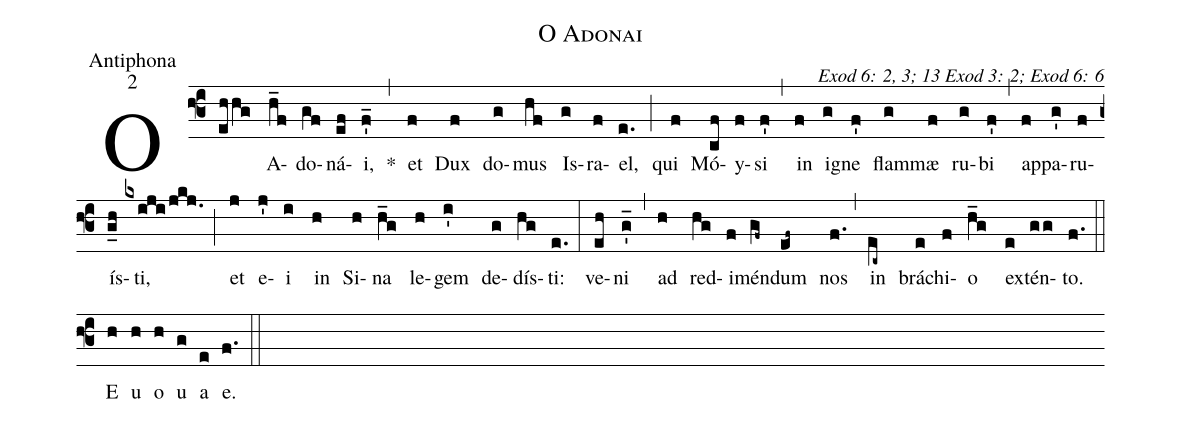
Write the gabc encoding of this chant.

name: O Adonai;
office-part: Antiphona;
mode: 2;
commentary: Exod 6: 2, 3; 13 Exod 3: 2; Exod 6: 6;
%%
(f3) O(ehhg) A(h_f)do(gf)ná(ef)i,(f'_) *(,) et(f) Dux(f) do(g)mus(hf) Is(g)ra(f)el,(e.) (;) qui(f) Mó(cf)y(f)si(f') (,) in(f) i(g)gne(f') flam(g)mæ(f) ru(g)bi(f') (,) ap(f)pa(g')ru(f)ís(g_h)ti,(kxiji/jkj.) (;) et(j) e(j')i(i) in(h) Si(h)na(h_g) le(h)gem(i') de(g)dís(hg)ti:(e.) (:)
ve(eh)ni(g'_) (,) ad(h) red(hg)i(f)mén(gf~)dum(ef~) nos(f.) (,) in(ec~) brá(e)chi(f)o(h_g) ex(e)tén(gg)to.(f.) (::)
<eu>E(h) u(h) o(h) u(g) a(e) e.</eu>(f.) (::)
